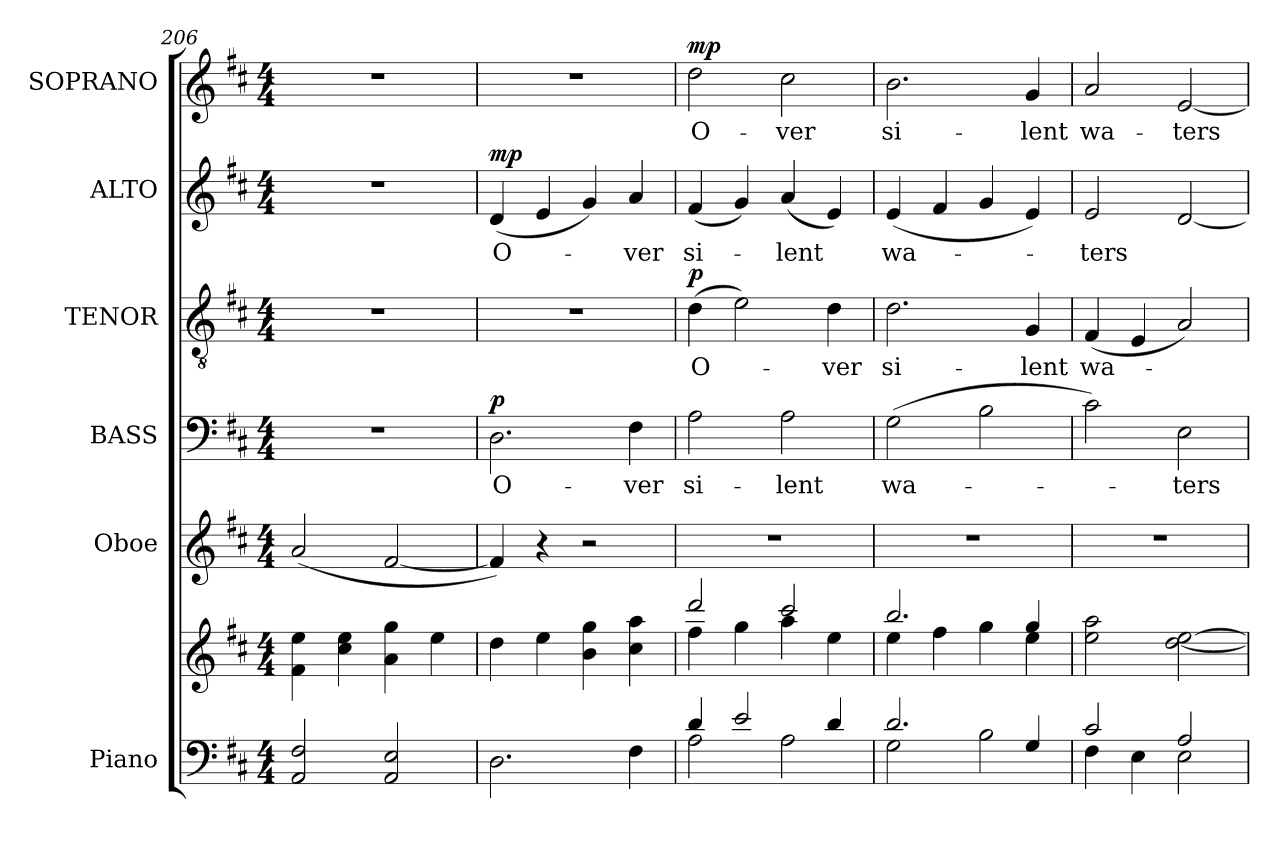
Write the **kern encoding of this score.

**kern	**kern	**kern	**kern	**text	**dynam	**kern	**text	**dynam	**kern	**text	**dynam	**kern	**text	**dynam
*part6	*part6	*part5	*part4	*part4	*part4	*part3	*part3	*part3	*part2	*part2	*part2	*part1	*part1	*part1
*staff7	*staff6	*staff5	*staff4	*staff4	*staff4	*staff3	*staff3	*staff3	*staff2	*staff2	*staff2	*staff1	*staff1	*staff1
*I"Piano	*	*I"Oboe	*I"BASS	*	*	*I"TENOR	*	*	*I"ALTO	*	*	*I"SOPRANO	*	*
*I'Pno.	*	*I'Ob.	*I'B.	*	*	*I'T.	*	*	*I'A.	*	*	*I'S.	*	*
!!LO:LB:g=z
*clefF4	*clefG2	*clefG2	*clefF4	*	*	*clefGv2	*	*	*clefG2	*	*	*clefG2	*	*
*	*	*	*	*	*	*ITrd7c12	*	*	*	*	*	*	*	*
*k[f#c#]	*k[f#c#]	*k[f#c#]	*k[f#c#]	*	*	*k[f#c#]	*	*	*k[f#c#]	*	*	*k[f#c#]	*	*
*D:	*D:	*D:	*D:	*	*	*D:	*	*	*D:	*	*	*D:	*	*
*M4/4	*M4/4	*M4/4	*M4/4	*	*	*M4/4	*	*	*M4/4	*	*	*M4/4	*	*
=206	=206	=206	=206	=206	=206	=206	=206	=206	=206	=206	=206	=206	=206	=206
2AAi/ 2F#i	4f#i\ 4eei	(2ai/	1r	.	.	1r	.	.	1r	.	.	1r	.	.
.	4cc#i\ 4eei	.	.	.	.	.	.	.	.	.	.	.	.	.
2AAi/ 2Ei	4ai\ 4ggi	[<2f#i/	.	.	.	.	.	.	.	.	.	.	.	.
.	4eei\	.	.	.	.	.	.	.	.	.	.	.	.	.
=207	=207	=207	=207	=207	=207	=207	=207	=207	=207	=207	=207	=207	=207	=207
!	!	!	!	!LO:LY:b:color=#000000	!	!	!	!	!	!	!	!	!	!
!	!	!	!	!	!	!	!	!	!	!LO:LY:b:color=#000000	!	!	!	!
2.Di\	4ddi\	4f#i/])	2.Di\	O-	p	1r	.	.	(4di/	O-	mp	1r	.	.
.	4eei\	4r	.	.	.	.	.	.	4ei/	.	.	.	.	.
.	4bi\ 4ggi	2r	.	.	.	.	.	.	4gi/)	.	.	.	.	.
!	!	!	!	!LO:LY:b:color=#000000	!	!	!	!	!	!	!	!	!	!
!	!	!	!	!	!	!	!	!	!	!LO:LY:b:color=#000000	!	!	!	!
4F#i\	4cc#i\ 4aai	.	4F#i\	-ver	.	.	.	.	4ai/	-ver	.	.	.	.
=208	=208	=208	=208	=208	=208	=208	=208	=208	=208	=208	=208	=208	=208	=208
*^	*^	*	*	*	*	*	*	*	*	*	*	*	*	*
!	!	!	!	!	!	!LO:LY:b:color=#000000	!	!	!	!	!	!	!	!	!	!
!	!	!	!	!	!	!	!	!	!LO:LY:b:color=#000000	!	!	!	!	!	!	!
!	!	!	!	!	!	!	!	!	!	!	!	!LO:LY:b:color=#000000	!	!	!	!
!	!	!	!	!	!	!	!	!	!	!	!	!	!	!	!LO:LY:b:color=#000000	!
4di/	2Ai\	2dddi/	4ff#i\	1r	2Ai\	si-	.	(4Di\	O-	p	(4f#i/	si-	.	2ddi\	O-	mp
2ei/	.	.	4ggi\	.	.	.	.	2Ei\)	.	.	4gi/)	.	.	.	.	.
!	!	!	!	!	!	!LO:LY:b:color=#000000	!	!	!	!	!	!	!	!	!	!
!	!	!	!	!	!	!	!	!	!	!	!	!LO:LY:b:color=#000000	!	!	!	!
!	!	!	!	!	!	!	!	!	!	!	!	!	!	!	!LO:LY:b:color=#000000	!
.	2Ai\	2ccc#i/	4aai\	.	2Ai\	-lent	.	.	.	.	(4ai/	-lent	.	2cc#i\	-ver	.
!	!	!	!	!	!	!	!	!	!LO:LY:b:color=#000000	!	!	!	!	!	!	!
4di/	.	.	4eei\	.	.	.	.	4Di\	-ver	.	4ei/)	.	.	.	.	.
=209	=209	=209	=209	=209	=209	=209	=209	=209	=209	=209	=209	=209	=209	=209	=209	=209
!	!	!	!	!	!	!LO:LY:b:color=#000000	!	!	!	!	!	!	!	!	!	!
!	!	!	!	!	!	!	!	!	!LO:LY:b:color=#000000	!	!	!	!	!	!	!
!	!	!	!	!	!	!	!	!	!	!	!	!LO:LY:b:color=#000000	!	!	!	!
!	!	!	!	!	!	!	!	!	!	!	!	!	!	!	!LO:LY:b:color=#000000	!
2.di/	2Gi\	2.bbi/	4eei\	1r	(2Gi\	wa-	.	2.Di\	si-	.	(4ei/	wa-	.	2.bi\	si-	.
.	.	.	4ff#i\	.	.	.	.	.	.	.	4f#i/	.	.	.	.	.
.	2Bi\	.	4ggi\	.	2Bi\	.	.	.	.	.	4gi/	.	.	.	.	.
!	!	!	!	!	!	!	!	!	!LO:LY:b:color=#000000	!	!	!	!	!	!	!
!	!	!	!	!	!	!	!	!	!	!	!	!	!	!	!LO:LY:b:color=#000000	!
4Gi/	.	4ggi/	4eei\	.	.	.	.	4GGi/	-lent	.	4ei/)	.	.	4gi/	-lent	.
*	*	*v	*v	*	*	*	*	*	*	*	*	*	*	*	*	*
=210	=210	=210	=210	=210	=210	=210	=210	=210	=210	=210	=210	=210	=210	=210	=210
*	*	*^	*	*	*	*	*	*	*	*	*	*	*	*	*
!	!	!	!	!	!	!	!	!	!LO:LY:b:color=#000000	!	!	!	!	!	!	!
*	*	*v	*v	*	*	*	*	*	*	*	*	*	*	*	*	*
*	*	*^	*	*	*	*	*	*	*	*	*	*	*	*	*
!	!	!	!	!	!	!	!	!	!	!	!	!LO:LY:b:color=#000000	!	!	!	!
*	*	*v	*v	*	*	*	*	*	*	*	*	*	*	*	*	*
*	*	*^	*	*	*	*	*	*	*	*	*	*	*	*	*
!	!	!	!	!	!	!	!	!	!	!	!	!	!	!	!LO:LY:b:color=#000000	!
*	*	*v	*v	*	*	*	*	*	*	*	*	*	*	*	*	*
4F#i\	2c#i/	2eei\ 2aai	1r	2c#i\)	.	.	(4FF#i/	wa-	.	2ei/	-ters	.	2ai/	wa-	.
4Ei\	.	.	.	.	.	.	4EEi/	.	.	.	.	.	.	.	.
!	!	!	!	!	!LO:LY:b:color=#000000	!	!	!	!	!	!	!	!	!	!
!	!	!	!	!	!	!	!	!	!	!	!	!	!	!LO:LY:b:color=#000000	!
2Ai/	2Ei\	[<2ddi\ [>2eei	.	2Ei\	-ters	.	2AAi/)	.	.	[<2di/	.	.	[<2ei/	-ters	.
*v	*v	*	*	*	*	*	*	*	*	*	*	*	*	*	*
=	=	=	=	=	=	=	=	=	=	=	=	=	=	=
*-	*-	*-	*-	*-	*-	*-	*-	*-	*-	*-	*-	*-	*-	*-
